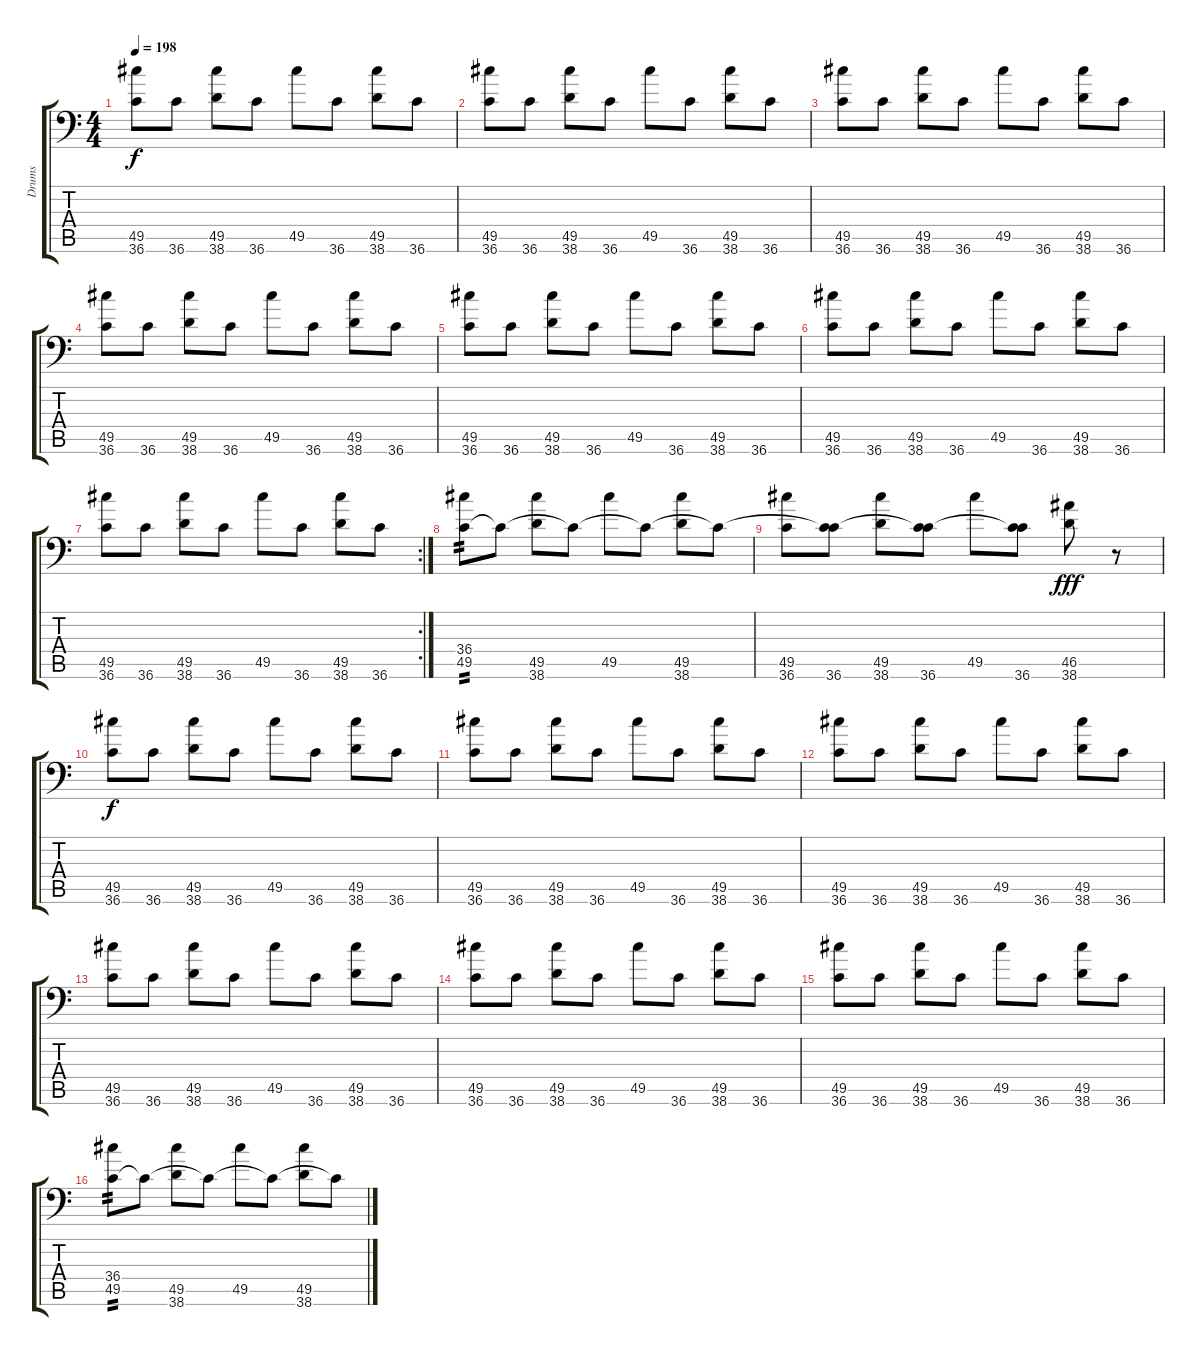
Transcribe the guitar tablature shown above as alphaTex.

\track ("Drums" "Drums") {instrument acousticgrandpiano}
\staff {score tabs}
\tuning (C-1 C-1 C-1 C-1 C-1 C-1) {hide}
\ts (4 4)
\tempo 198
\clef f4
\ks c
(49.5 36.6).8{dy f} 36.6.8 (49.5 38.6).8 36.6.8 49.5.8 36.6.8 (49.5 38.6).8 36.6.8 |
(49.5 36.6).8 36.6.8 (49.5 38.6).8 36.6.8 49.5.8 36.6.8 (49.5 38.6).8 36.6.8 |
(49.5 36.6).8 36.6.8 (49.5 38.6).8 36.6.8 49.5.8 36.6.8 (49.5 38.6).8 36.6.8 |
(49.5 36.6).8 36.6.8 (49.5 38.6).8 36.6.8 49.5.8 36.6.8 (49.5 38.6).8 36.6.8 |
(49.5 36.6).8 36.6.8 (49.5 38.6).8 36.6.8 49.5.8 36.6.8 (49.5 38.6).8 36.6.8 |
(49.5 36.6).8 36.6.8 (49.5 38.6).8 36.6.8 49.5.8 36.6.8 (49.5 38.6).8 36.6.8 |
\rc 2
(49.5 36.6).8 36.6.8 (49.5 38.6).8 36.6.8 49.5.8 36.6.8 (49.5 38.6).8 36.6.8 |
(36.4 49.5).8{tp 2} 36.4{t}.8 (49.5 38.6).8 36.4{t}.8 49.5.8 36.4{t}.8 (49.5 38.6).8 36.4{t}.8 |
(49.5 36.6).8 (36.4{t} 36.6).8 (49.5 38.6).8 (36.4{t} 36.6).8 49.5.8 (36.4{t} 36.6).8 (46.5 38.6).8{dy fff} r.8 |
(49.5 36.6).8{dy f} 36.6.8 (49.5 38.6).8 36.6.8 49.5.8 36.6.8 (49.5 38.6).8 36.6.8 |
(49.5 36.6).8 36.6.8 (49.5 38.6).8 36.6.8 49.5.8 36.6.8 (49.5 38.6).8 36.6.8 |
(49.5 36.6).8 36.6.8 (49.5 38.6).8 36.6.8 49.5.8 36.6.8 (49.5 38.6).8 36.6.8 |
(49.5 36.6).8 36.6.8 (49.5 38.6).8 36.6.8 49.5.8 36.6.8 (49.5 38.6).8 36.6.8 |
(49.5 36.6).8 36.6.8 (49.5 38.6).8 36.6.8 49.5.8 36.6.8 (49.5 38.6).8 36.6.8 |
(49.5 36.6).8 36.6.8 (49.5 38.6).8 36.6.8 49.5.8 36.6.8 (49.5 38.6).8 36.6.8 |
(36.4 49.5).8{tp 2} 36.4{t}.8 (49.5 38.6).8 36.4{t}.8 49.5.8 36.4{t}.8 (49.5 38.6).8 36.4{t}.8
